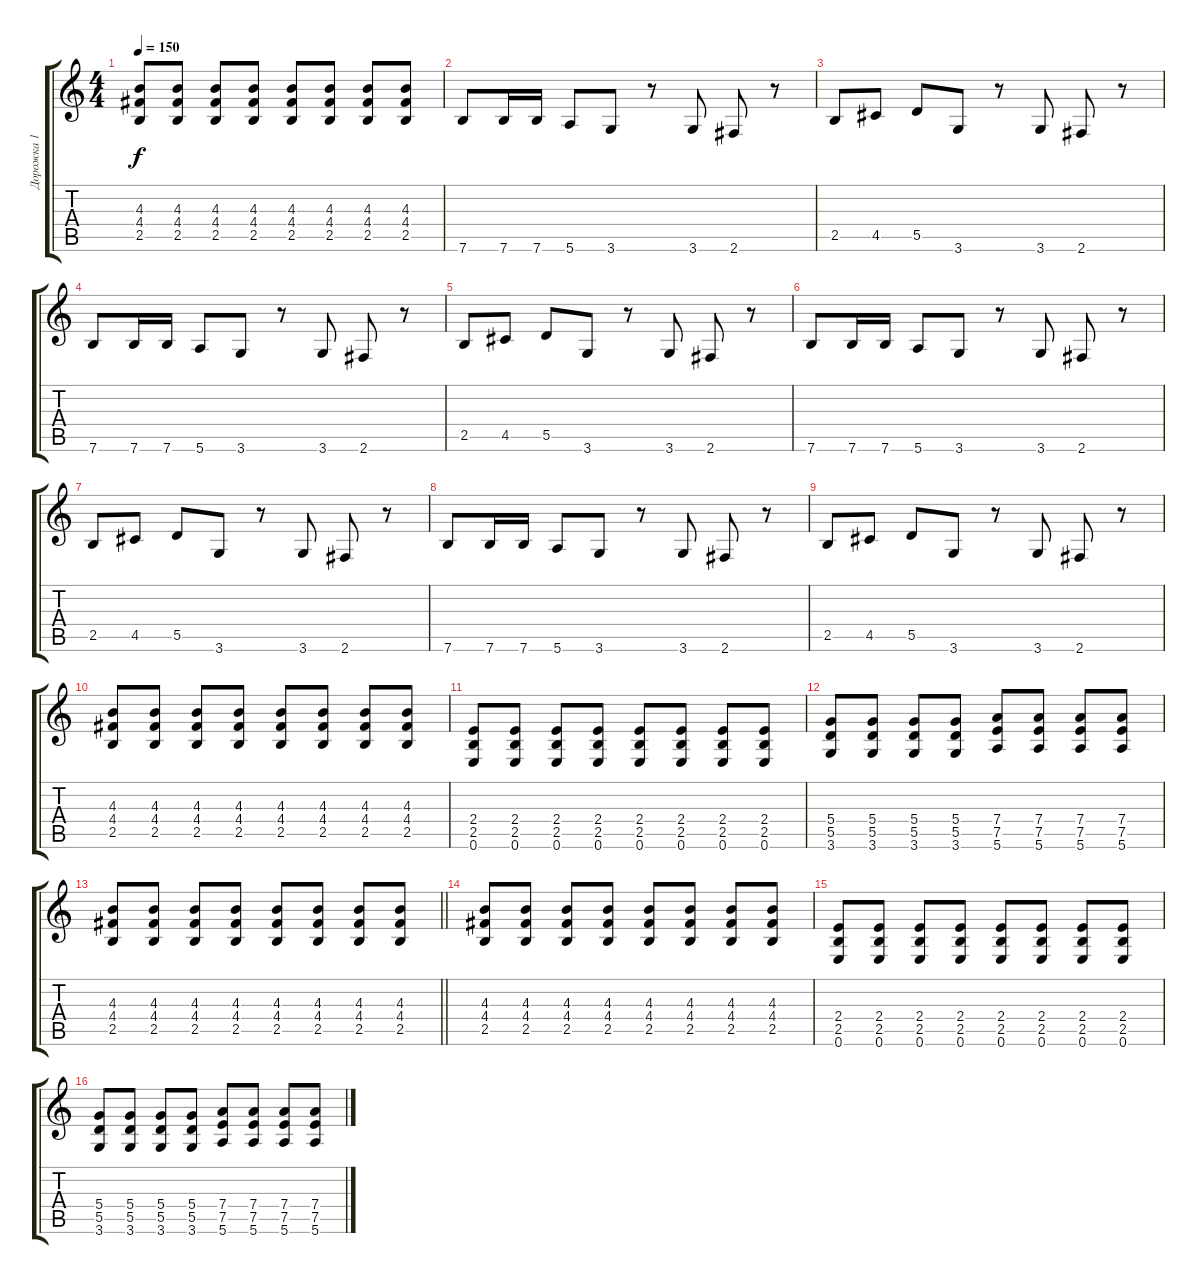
\track ("Дорожка 1" "Дорожка 1") {instrument distortionguitar}
\staff {score tabs}
\tuning (E4 B3 G3 D3 A2 E2) {hide}
\ts (4 4)
\tempo 150
\clef g2
\ks c
(4.3 4.4 2.5).8{dy f} (4.3 4.4 2.5).8 (4.3 4.4 2.5).8 (4.3 4.4 2.5).8 (4.3 4.4 2.5).8 (4.3 4.4 2.5).8 (4.3 4.4 2.5).8 (4.3 4.4 2.5).8 |
7.6.8 7.6.16 7.6.16 5.6.8 3.6.8 r.8 3.6.8 2.6.8 r.8 |
2.5.8 4.5.8 5.5.8 3.6.8 r.8 3.6.8 2.6.8 r.8 |
7.6.8 7.6.16 7.6.16 5.6.8 3.6.8 r.8 3.6.8 2.6.8 r.8 |
2.5.8 4.5.8 5.5.8 3.6.8 r.8 3.6.8 2.6.8 r.8 |
7.6.8 7.6.16 7.6.16 5.6.8 3.6.8 r.8 3.6.8 2.6.8 r.8 |
2.5.8 4.5.8 5.5.8 3.6.8 r.8 3.6.8 2.6.8 r.8 |
7.6.8 7.6.16 7.6.16 5.6.8 3.6.8 r.8 3.6.8 2.6.8 r.8 |
2.5.8 4.5.8 5.5.8 3.6.8 r.8 3.6.8 2.6.8 r.8 |
(4.3 4.4 2.5).8 (4.3 4.4 2.5).8 (4.3 4.4 2.5).8 (4.3 4.4 2.5).8 (4.3 4.4 2.5).8 (4.3 4.4 2.5).8 (4.3 4.4 2.5).8 (4.3 4.4 2.5).8 |
(2.4 2.5 0.6).8 (2.4 2.5 0.6).8 (2.4 2.5 0.6).8 (2.4 2.5 0.6).8 (2.4 2.5 0.6).8 (2.4 2.5 0.6).8 (2.4 2.5 0.6).8 (2.4 2.5 0.6).8 |
(5.4 5.5 3.6).8 (5.4 5.5 3.6).8 (5.4 5.5 3.6).8 (5.4 5.5 3.6).8 (7.4 7.5 5.6).8 (7.4 7.5 5.6).8 (7.4 7.5 5.6).8 (7.4 7.5 5.6).8 |
\barLineRight lightlight
(4.3 4.4 2.5).8 (4.3 4.4 2.5).8 (4.3 4.4 2.5).8 (4.3 4.4 2.5).8 (4.3 4.4 2.5).8 (4.3 4.4 2.5).8 (4.3 4.4 2.5).8 (4.3 4.4 2.5).8 |
(4.3 4.4 2.5).8 (4.3 4.4 2.5).8 (4.3 4.4 2.5).8 (4.3 4.4 2.5).8 (4.3 4.4 2.5).8 (4.3 4.4 2.5).8 (4.3 4.4 2.5).8 (4.3 4.4 2.5).8 |
(2.4 2.5 0.6).8 (2.4 2.5 0.6).8 (2.4 2.5 0.6).8 (2.4 2.5 0.6).8 (2.4 2.5 0.6).8 (2.4 2.5 0.6).8 (2.4 2.5 0.6).8 (2.4 2.5 0.6).8 |
(5.4 5.5 3.6).8 (5.4 5.5 3.6).8 (5.4 5.5 3.6).8 (5.4 5.5 3.6).8 (7.4 7.5 5.6).8 (7.4 7.5 5.6).8 (7.4 7.5 5.6).8 (7.4 7.5 5.6).8
